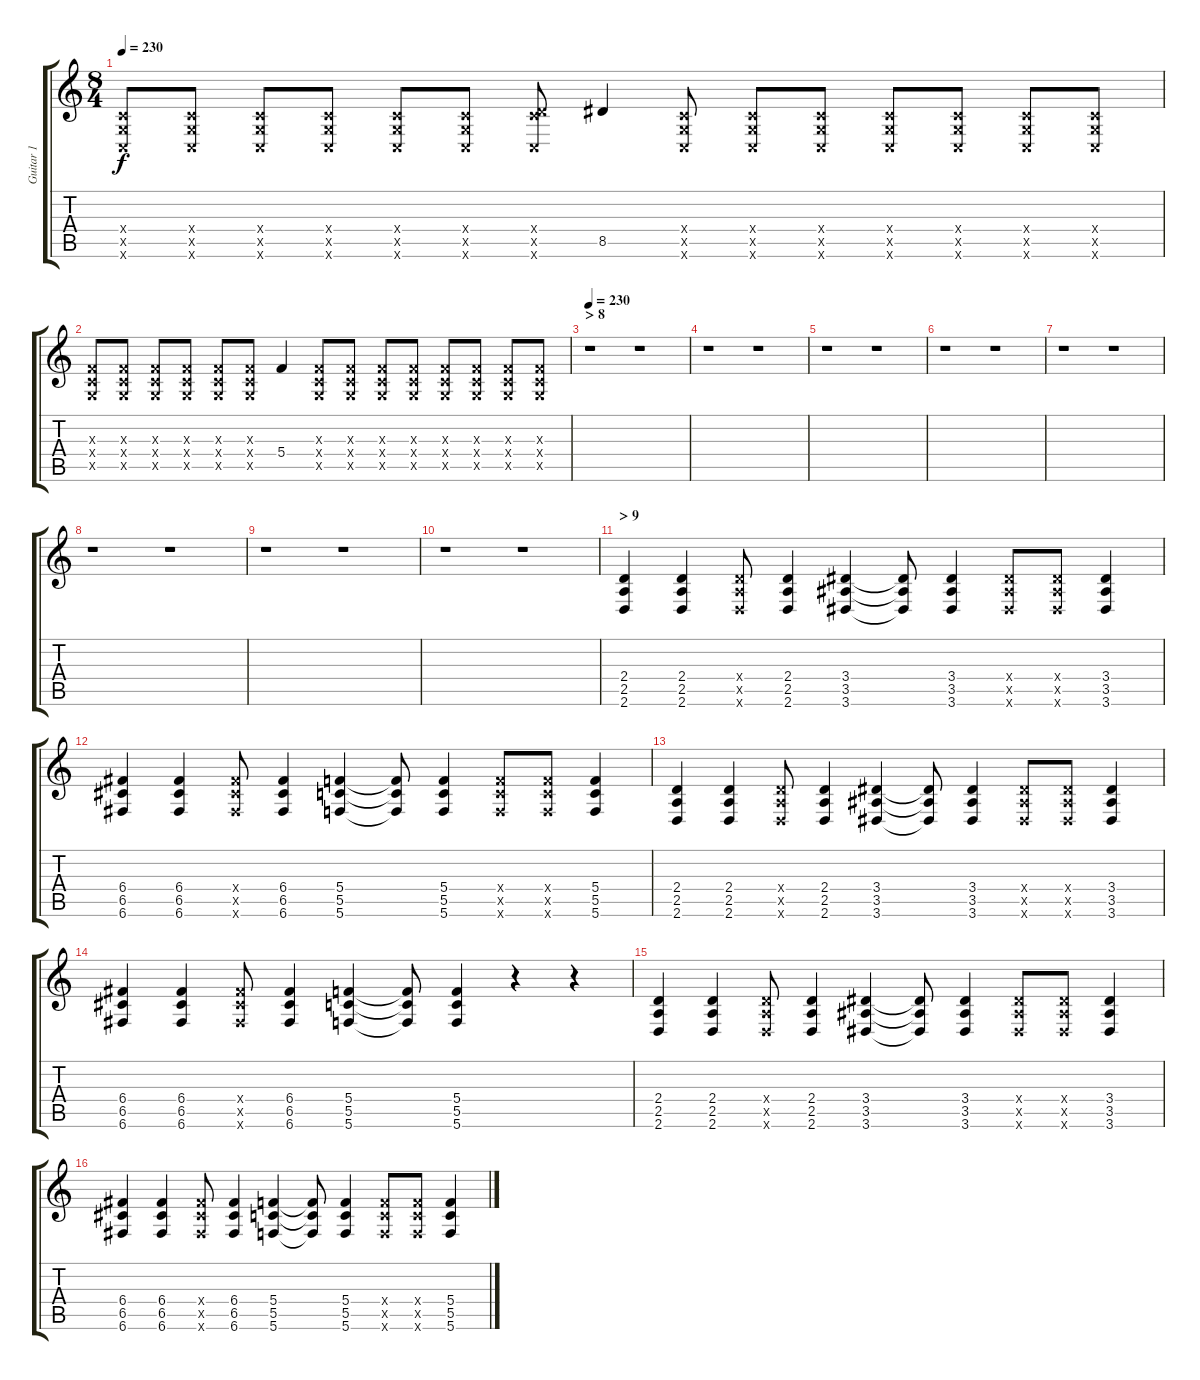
\track ("Guitar 1" "Guitar 1") {instrument distortionguitar}
\staff {score tabs}
\tuning (D4 A3 F3 C3 G2 C2) {hide}
\ts (8 4)
\tempo 230
\clef g2
\ks c
(0.4{x} 0.5{x} 0.6{x}).8{dy f} (0.4{x} 0.5{x} 0.6{x}).8 (0.4{x} 0.5{x} 0.6{x}).8 (0.4{x} 0.5{x} 0.6{x}).8 (0.4{x} 0.5{x} 0.6{x}).8 (0.4{x} 0.5{x} 0.6{x}).8 (0.4{x} 7.5{x} 0.6{x}).8 8.5.4 (0.4{x} 0.5{x} 0.6{x}).8 (0.4{x} 0.5{x} 0.6{x}).8 (0.4{x} 0.5{x} 0.6{x}).8 (0.4{x} 0.5{x} 0.6{x}).8 (0.4{x} 0.5{x} 0.6{x}).8 (0.4{x} 0.5{x} 0.6{x}).8 (0.4{x} 0.5{x} 0.6{x}).8 |
(0.3{x} 0.4{x} 0.5{x}).8 (0.3{x} 0.4{x} 0.5{x}).8 (0.3{x} 0.4{x} 0.5{x}).8 (0.3{x} 0.4{x} 0.5{x}).8 (0.3{x} 0.4{x} 0.5{x}).8 (0.3{x} 0.4{x} 0.5{x}).8 5.4.4 (0.3{x} 0.4{x} 0.5{x}).8 (0.3{x} 0.4{x} 0.5{x}).8 (0.3{x} 0.4{x} 0.5{x}).8 (0.3{x} 0.4{x} 0.5{x}).8 (0.3{x} 0.4{x} 0.5{x}).8 (0.3{x} 0.4{x} 0.5{x}).8 (0.3{x} 0.4{x} 0.5{x}).8 (0.3{x} 0.4{x} 0.5{x}).8 |
\section ("" "> 8")
\tempo 230
r.1 r.1 |
r.1 r.1 |
r.1 r.1 |
r.1 r.1 |
r.1 r.1 |
r.1 r.1 |
r.1 r.1 |
r.1 r.1 |
\section ("" "> 9")
(2.4 2.5 2.6).4 (2.4 2.5 2.6).4 (2.4{x} 2.5{x} 2.6{x}).8 (2.4 2.5 2.6).4 (3.4 3.5 3.6).4 (3.4{t} 3.5{t} 3.6{t}).8 (3.4 3.5 3.6).4 (3.4{x} 3.5{x} 3.6{x}).8 (3.4{x} 3.5{x} 3.6{x}).8 (3.4 3.5 3.6).4 |
(6.4 6.5 6.6).4 (6.4 6.5 6.6).4 (6.4{x} 6.5{x} 6.6{x}).8 (6.4 6.5 6.6).4 (5.4 5.5 5.6).4 (5.4{t} 5.5{t} 5.6{t}).8 (5.4 5.5 5.6).4 (5.4{x} 5.5{x} 5.6{x}).8 (5.4{x} 5.5{x} 5.6{x}).8 (5.4 5.5 5.6).4 |
(2.4 2.5 2.6).4 (2.4 2.5 2.6).4 (2.4{x} 2.5{x} 2.6{x}).8 (2.4 2.5 2.6).4 (3.4 3.5 3.6).4 (3.4{t} 3.5{t} 3.6{t}).8 (3.4 3.5 3.6).4 (3.4{x} 3.5{x} 3.6{x}).8 (3.4{x} 3.5{x} 3.6{x}).8 (3.4 3.5 3.6).4 |
(6.4 6.5 6.6).4 (6.4 6.5 6.6).4 (6.4{x} 6.5{x} 6.6{x}).8 (6.4 6.5 6.6).4 (5.4 5.5 5.6).4 (5.4{t} 5.5{t} 5.6{t}).8 (5.4 5.5 5.6).4 r.4 r.4 |
(2.4 2.5 2.6).4 (2.4 2.5 2.6).4 (2.4{x} 2.5{x} 2.6{x}).8 (2.4 2.5 2.6).4 (3.4 3.5 3.6).4 (3.4{t} 3.5{t} 3.6{t}).8 (3.4 3.5 3.6).4 (3.4{x} 3.5{x} 3.6{x}).8 (3.4{x} 3.5{x} 3.6{x}).8 (3.4 3.5 3.6).4 |
(6.4 6.5 6.6).4 (6.4 6.5 6.6).4 (6.4{x} 6.5{x} 6.6{x}).8 (6.4 6.5 6.6).4 (5.4 5.5 5.6).4 (5.4{t} 5.5{t} 5.6{t}).8 (5.4 5.5 5.6).4 (5.4{x} 5.5{x} 5.6{x}).8 (5.4{x} 5.5{x} 5.6{x}).8 (5.4 5.5 5.6).4
